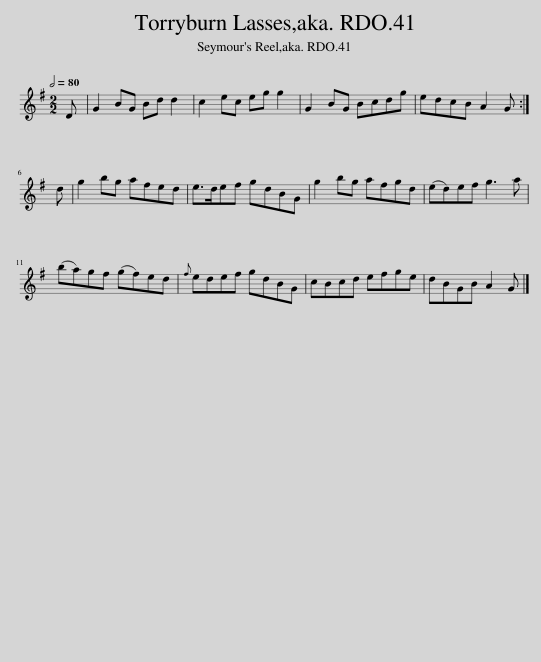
X:1
L:1/8
Q:1/2=80
M:2/2
I:linebreak $
K:G
V:1 treble
V:1
 D | G2 BG Bd d2 | c2 ec eg g2 | G2 BG Bcdg | edcB A2 G :|$ %5
 d | g2 bg afed | e>def gdBG | g2 bg afgd | (ed)ef g3 a |$ %10
 (ba)gf (gf)ed |{f} edef gdBG | cBcd efge | dBGB A2 G |] %14
